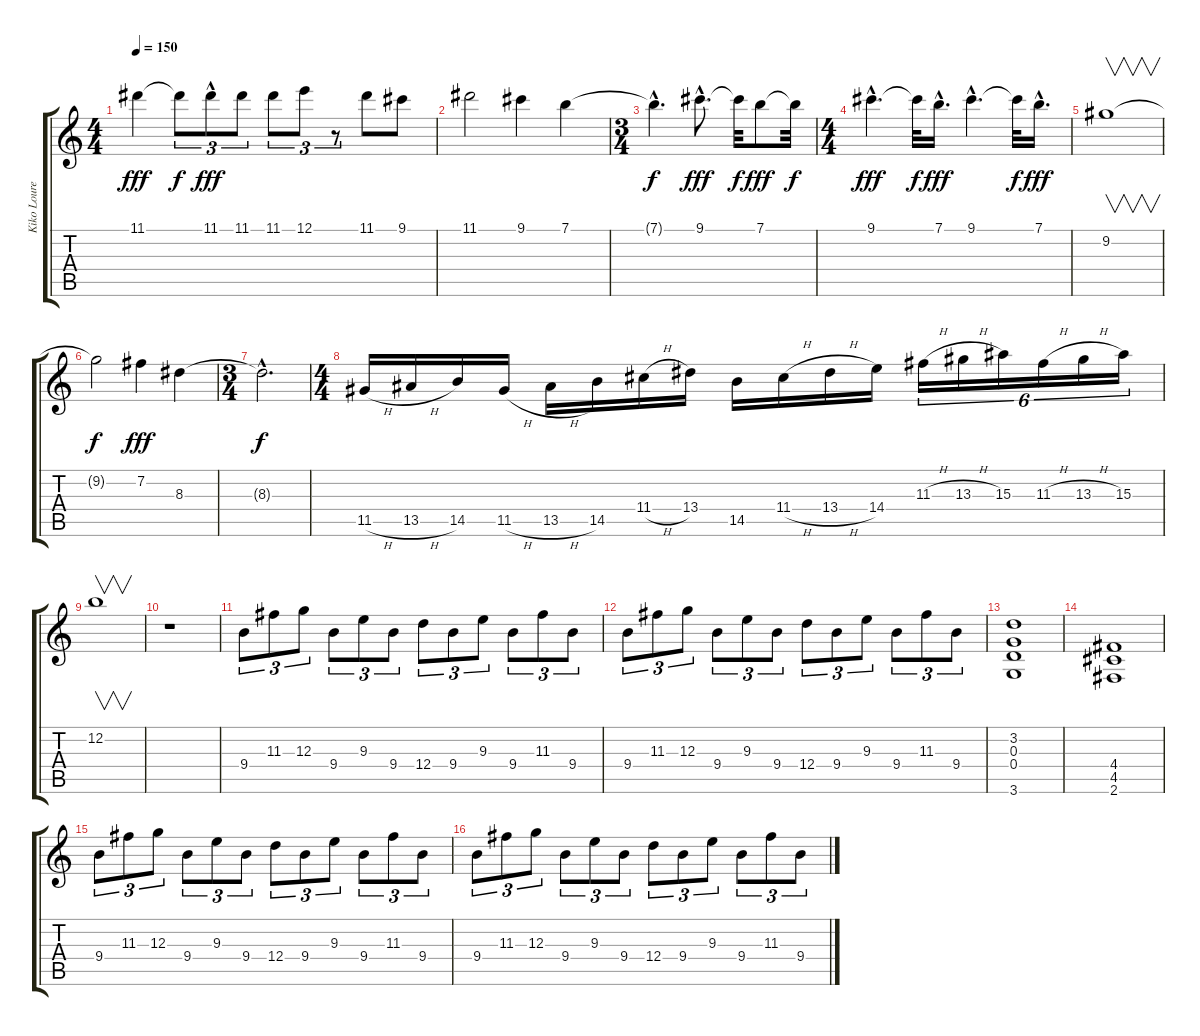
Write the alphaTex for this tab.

\track ("Kiko Loureiro" "Kiko Loure") {instrument distortionguitar}
\staff {score tabs}
\tuning (E4 B3 G3 D3 A2 E2) {hide}
\ts (4 4)
\tempo 150
\clef g2
\ks c
11.1.4{dy fff volume 16 balance 4} 11.1{t}.8{tu (3 2) dy f} 11.1{hac}.8{tu (3 2) dy fff} 11.1.8{tu (3 2)} 11.1.8{tu (3 2)} 12.1.8{tu (3 2)} r.8{tu (3 2)} 11.1.8 9.1.8 |
11.1.2 9.1.4 7.1.4 |
\ts (3 4)
7.1{hac t}.4{d dy f} 9.1{hac}.8{d dy fff} 9.1{t}.32{dy f} 7.1.8{dy fff} 7.1{t}.32{dy f} |
\ts (4 4)
9.1{hac}.4{d dy fff} 9.1{t}.32{dy f} 7.1{hac}.16{d dy fff} 9.1{hac}.4{d} 9.1{t}.32{dy f} 7.1{hac}.16{d dy fff} |
9.2.1{v} |
9.2{t}.2{dy f} 7.2.4{dy fff} 8.3.4 |
\ts (3 4)
8.3{hac t}.2{d dy f} |
\ts (4 4)
11.5{h}.16 13.5{h}.16 14.5.16 11.5{h}.16 13.5{h}.16 14.5.16 11.4{h}.16 13.4.16 14.5.16 11.4{h}.16 13.4{h}.16 14.4.16 11.3{h}.16{tu (6 4)} 13.3{h}.16{tu (6 4)} 15.3.16{tu (6 4)} 11.3{h}.16{tu (6 4)} 13.3{h}.16{tu (6 4)} 15.3.16{tu (6 4)} |
12.2.1{v} |
r.1 |
9.4.8{tu (3 2) volume 13 balance 10} 11.3.8{tu (3 2)} 12.3.8{tu (3 2)} 9.4.8{tu (3 2)} 9.3.8{tu (3 2)} 9.4.8{tu (3 2)} 12.4.8{tu (3 2)} 9.4.8{tu (3 2)} 9.3.8{tu (3 2)} 9.4.8{tu (3 2)} 11.3.8{tu (3 2)} 9.4.8{tu (3 2)} |
9.4.8{tu (3 2)} 11.3.8{tu (3 2)} 12.3.8{tu (3 2)} 9.4.8{tu (3 2)} 9.3.8{tu (3 2)} 9.4.8{tu (3 2)} 12.4.8{tu (3 2)} 9.4.8{tu (3 2)} 9.3.8{tu (3 2)} 9.4.8{tu (3 2)} 11.3.8{tu (3 2)} 9.4.8{tu (3 2)} |
(3.2 0.3 0.4 3.6).1 |
(4.4 4.5 2.6).1 |
9.4.8{tu (3 2)} 11.3.8{tu (3 2)} 12.3.8{tu (3 2)} 9.4.8{tu (3 2)} 9.3.8{tu (3 2)} 9.4.8{tu (3 2)} 12.4.8{tu (3 2)} 9.4.8{tu (3 2)} 9.3.8{tu (3 2)} 9.4.8{tu (3 2)} 11.3.8{tu (3 2)} 9.4.8{tu (3 2)} |
9.4.8{tu (3 2)} 11.3.8{tu (3 2)} 12.3.8{tu (3 2)} 9.4.8{tu (3 2)} 9.3.8{tu (3 2)} 9.4.8{tu (3 2)} 12.4.8{tu (3 2)} 9.4.8{tu (3 2)} 9.3.8{tu (3 2)} 9.4.8{tu (3 2)} 11.3.8{tu (3 2)} 9.4.8{tu (3 2)}
